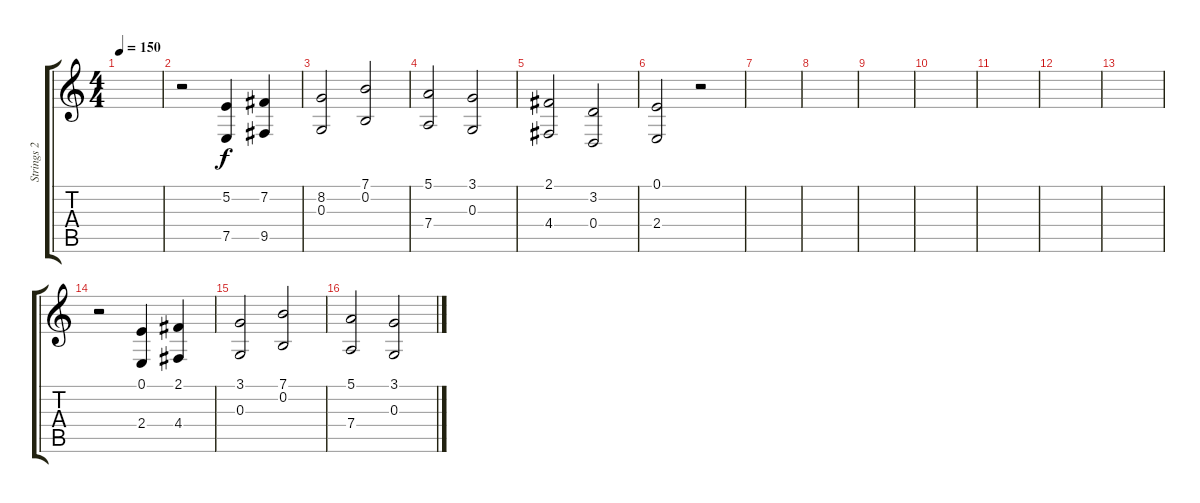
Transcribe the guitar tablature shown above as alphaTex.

\track ("Strings 2" "Strings 2") {instrument synthstrings2}
\staff {score tabs}
\tuning (E4 B3 G3 D3 A2 E2) {hide}
\ts (4 4)
\tempo 150
\clef g2
\ks c
|
r.2 (5.2 7.5).4 (7.2 9.5).4 |
(8.2 0.3).2 (7.1 0.2).2 |
(5.1 7.4).2 (3.1 0.3).2 |
(2.1 4.4).2 (3.2 0.4).2 |
(0.1 2.4).2 r.2 |
|
|
|
|
|
|
|
r.2 (0.1 2.4).4 (2.1 4.4).4 |
(3.1 0.3).2 (7.1 0.2).2 |
(5.1 7.4).2 (3.1 0.3).2
